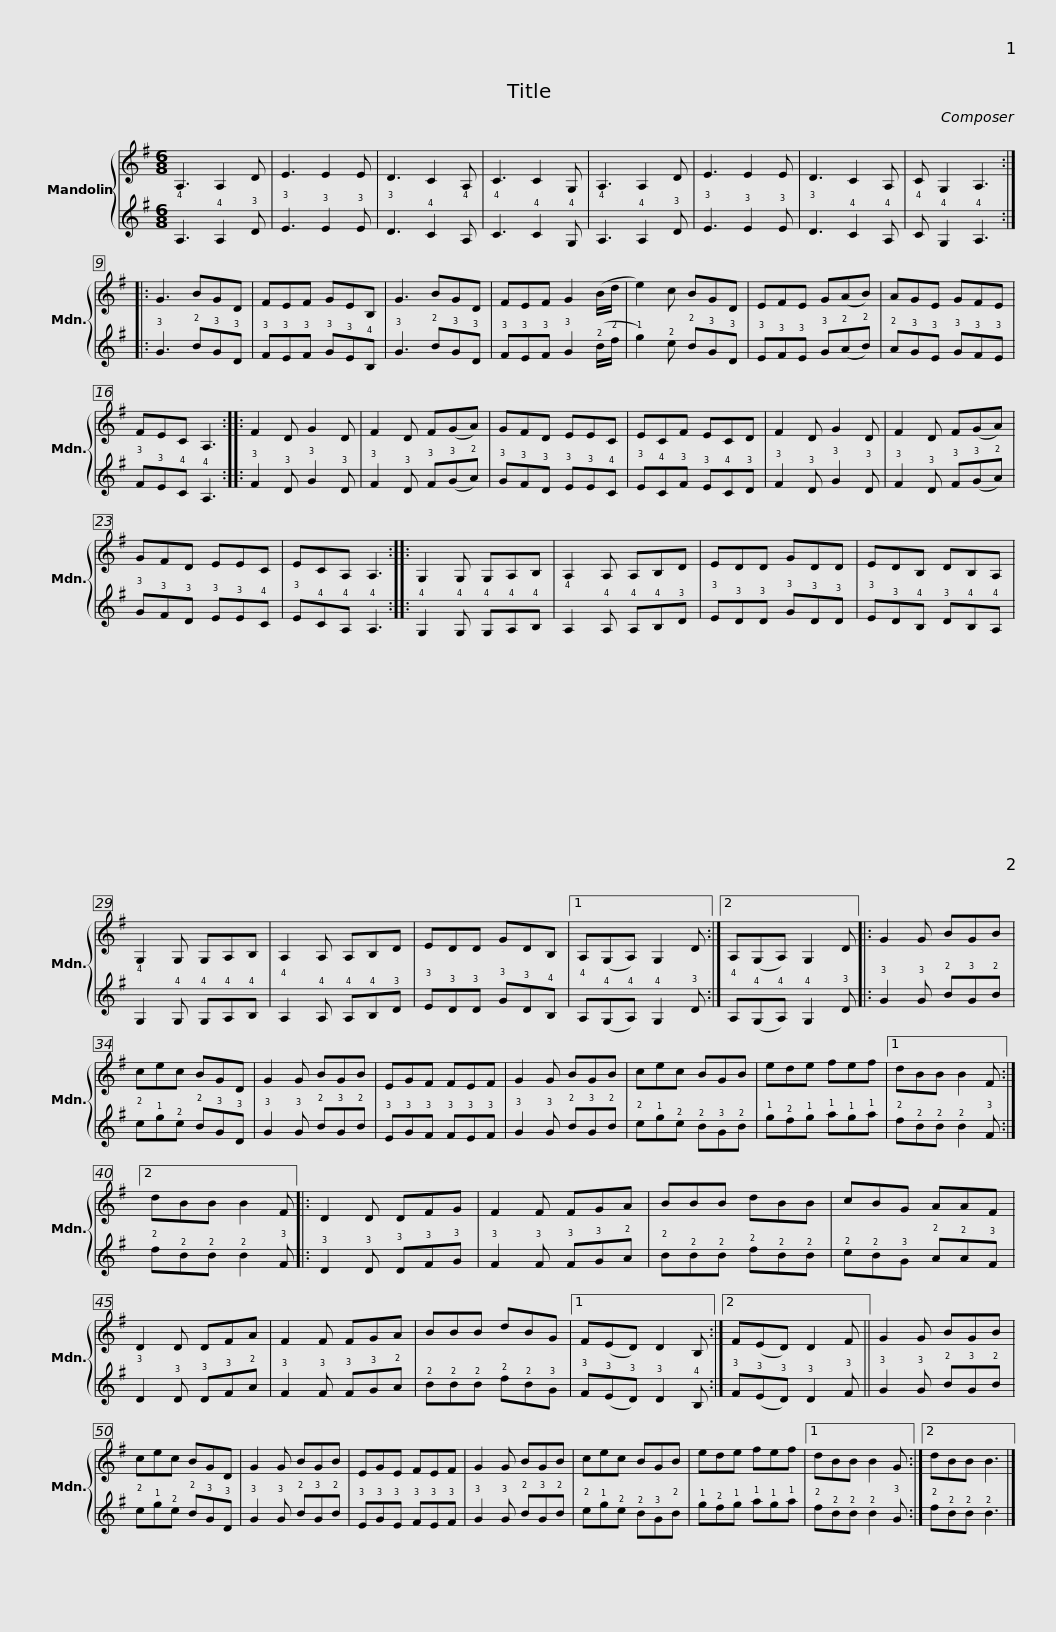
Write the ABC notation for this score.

X:1
%%score { 1 | 2 }
L:1/8
M:6/8
I:linebreak $
K:G
V:1 treble
V:2 tab stafflines=4 strings="G3,D4,A4,E5 "
V:1
 A,3 A,2 D | E3 E2 E | D3 C2 A, | C3 C2 G, | A,3 A,2 D | %5
 E3 E2 E | D3 C2 A, | C G,2 A,3 ::$ G3 BGD | FEF GEB, | %10
 G3 BGD | FEF G2 (B/d/ | e2) c BGD | EFE G(AB) | AGE GFE |$ %15
 FEC A,3 :: F2 D G2 D | F2 D F(GA) | GFD EEC | ECF ECD | %20
 F2 D G2 D | F2 D F(GA) |$ GFD EEC | ECA, A,3 :: G,2 G, G,A,B, | %25
 A,2 A, A,B,D | EDD GDD | EDB, DB,A, |$ G,2 G, G,A,B, | A,2 A, A,B,D | %30
 EDD GDB, |1 A,(G,A,) G,2 D :|2 A,(G,A,) G,2 D |: G2 G BGB |$ cec BGD | %35
 G2 G BGB | EGF FEF | G2 G BGB | cec BGB | ede fef |1$ %40
 dBB B2 F :|2 dBB B2 F |: D2 D DFG | F2 F FGA | BBB dBB | %45
 cBG AAF |$ D2 D DFA | F2 F FGA | BBB dBG |1 F(ED) D2 B, :|2 %50
 F(ED) D2 F || G2 G BGB |$ cec BGD | G2 G BGB | EGE FEF | %55
 G2 G BGB | cec BGB | ede fef |1$ dBB B2 G :|2 dBB B3 |] %60
V:2
 !4!A,3 !4!A,2 !3!D | !3!E3 !3!E2 !3!E | !3!D3 !4!C2 !4!A, | !4!C3 !4!C2 !4!G, | !4!A,3 !4!A,2 !3!D | %5
 !3!E3 !3!E2 !3!E | !3!D3 !4!C2 !4!A, | !4!C !4!G,2 !4!A,3 ::$ !3!G3 !2!B!3!G!3!D | !3!F!3!E!3!F !3!G!3!E!4!B, | %10
 !3!G3 !2!B!3!G!3!D | !3!F!3!E!3!F !3!G2 (!2!B/!2!d/ | !1!e2) !2!c !2!B!3!G!3!D | !3!E!3!F!3!E !3!G(!2!A!2!B) | !2!A!3!G!3!E !3!G!3!F!3!E |$ %15
 !3!F!3!E!4!C !4!A,3 :: !3!F2 !3!D !3!G2 !3!D | !3!F2 !3!D !3!F(!3!G!2!A) | !3!G!3!F!3!D !3!E!3!E!4!C | !3!E!4!C!3!F !3!E!4!C!3!D | %20
 !3!F2 !3!D !3!G2 !3!D | !3!F2 !3!D !3!F(!3!G!2!A) |$ !3!G!3!F!3!D !3!E!3!E!4!C | !3!E!4!C!4!A, !4!A,3 :: !4!G,2 !4!G, !4!G,!4!A,!4!B, | %25
 !4!A,2 !4!A, !4!A,!4!B,!3!D | !3!E!3!D!3!D !3!G!3!D!3!D | !3!E!3!D!4!B, !3!D!4!B,!4!A, |$ !4!G,2 !4!G, !4!G,!4!A,!4!B, | !4!A,2 !4!A, !4!A,!4!B,!3!D | %30
 !3!E!3!D!3!D !3!G!3!D!4!B, |1 !4!A,(!4!G,!4!A,) !4!G,2 !3!D :|2 !4!A,(!4!G,!4!A,) !4!G,2 !3!D |: !3!G2 !3!G !2!B!3!G!2!B |$ !2!c!1!e!2!c !2!B!3!G!3!D | %35
 !3!G2 !3!G !2!B!3!G!2!B | !3!E!3!G!3!F !3!F!3!E!3!F | !3!G2 !3!G !2!B!3!G!2!B | !2!c!1!e!2!c !2!B!3!G!2!B | !1!e!2!d!1!e !1!f!1!e!1!f |1$ %40
 !2!d!2!B!2!B !2!B2 !3!F :|2 !2!d!2!B!2!B !2!B2 !3!F |: !3!D2 !3!D !3!D!3!F!3!G | !3!F2 !3!F !3!F!3!G!2!A | !2!B!2!B!2!B !2!d!2!B!2!B | %45
 !2!c!2!B!3!G !2!A!2!A!3!F |$ !3!D2 !3!D !3!D!3!F!2!A | !3!F2 !3!F !3!F!3!G!2!A | !2!B!2!B!2!B !2!d!2!B!3!G |1 !3!F(!3!E!3!D) !3!D2 !4!B, :|2 %50
 !3!F(!3!E!3!D) !3!D2 !3!F || !3!G2 !3!G !2!B!3!G!2!B |$ !2!c!1!e!2!c !2!B!3!G!3!D | !3!G2 !3!G !2!B!3!G!2!B | !3!E!3!G!3!E !3!F!3!E!3!F | %55
 !3!G2 !3!G !2!B!3!G!2!B | !2!c!1!e!2!c !2!B!3!G!2!B | !1!e!2!d!1!e !1!f!1!e!1!f |1$ !2!d!2!B!2!B !2!B2 !3!G :|2 !2!d!2!B!2!B !2!B3 |] %60
